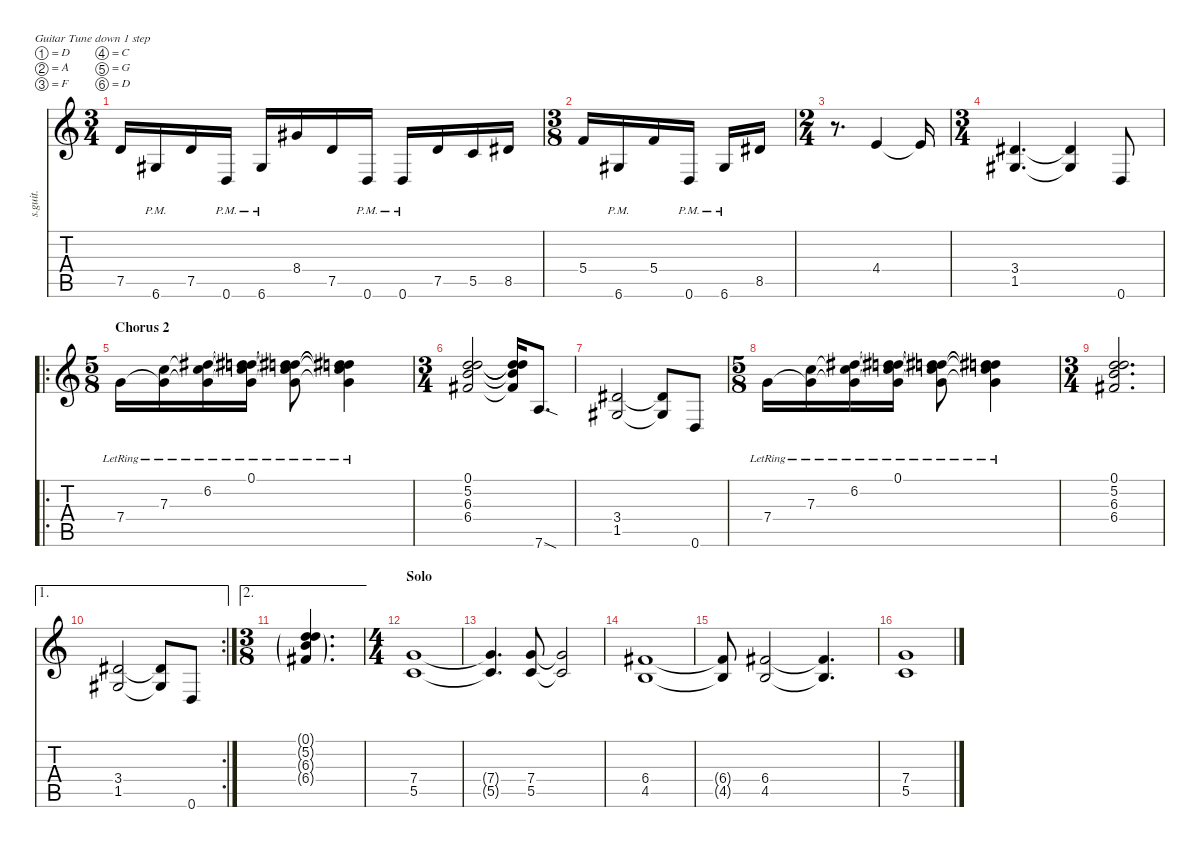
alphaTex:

\defaultSystemsLayout 4
\hideDynamics
\bracketExtendMode nobrackets
\track ("Muhammed Suicmez" "s.guit.") {instrument distortionguitar}
\staff {score tabs}
\tuning (D4 A3 F3 C3 G2 D2)
\ts (3 4)
\tempo (112 hide)
\clef g2
\ks c
7.5.16{lyrics (0 "") lyrics (1 "") lyrics (2 "") lyrics (3 "") lyrics (4 "") dy f} 6.6{pm acc #}.16{lyrics (0 "") lyrics (1 "") lyrics (2 "") lyrics (3 "") lyrics (4 "")} 7.5.16{lyrics (0 "") lyrics (1 "") lyrics (2 "") lyrics (3 "") lyrics (4 "")} 0.6{pm}.16{lyrics (0 "") lyrics (1 "") lyrics (2 "") lyrics (3 "") lyrics (4 "")} 6.6{pm acc #}.16{lyrics (0 "") lyrics (1 "") lyrics (2 "") lyrics (3 "") lyrics (4 "")} 8.4{acc #}.16{lyrics (0 "") lyrics (1 "") lyrics (2 "") lyrics (3 "") lyrics (4 "")} 7.5.16{lyrics (0 "") lyrics (1 "") lyrics (2 "") lyrics (3 "") lyrics (4 "")} 0.6{pm}.16{lyrics (0 "") lyrics (1 "") lyrics (2 "") lyrics (3 "") lyrics (4 "")} 0.6{pm}.16{lyrics (0 "") lyrics (1 "") lyrics (2 "") lyrics (3 "") lyrics (4 "")} 7.5.16{lyrics (0 "") lyrics (1 "") lyrics (2 "") lyrics (3 "") lyrics (4 "")} 5.5.16{lyrics (0 "") lyrics (1 "") lyrics (2 "") lyrics (3 "") lyrics (4 "")} 8.5{acc #}.16{lyrics (0 "") lyrics (1 "") lyrics (2 "") lyrics (3 "") lyrics (4 "")} |
\ts (3 8)
\beaming (8 2 2 2 2)
5.4.16{lyrics (0 "") lyrics (1 "") lyrics (2 "") lyrics (3 "") lyrics (4 "")} 6.6{pm acc #}.16{lyrics (0 "") lyrics (1 "") lyrics (2 "") lyrics (3 "") lyrics (4 "")} 5.4.16{lyrics (0 "") lyrics (1 "") lyrics (2 "") lyrics (3 "") lyrics (4 "")} 0.6{pm}.16{lyrics (0 "") lyrics (1 "") lyrics (2 "") lyrics (3 "") lyrics (4 "")} 6.6{pm acc #}.16{lyrics (0 "") lyrics (1 "") lyrics (2 "") lyrics (3 "") lyrics (4 "")} 8.5{acc #}.16{lyrics (0 "") lyrics (1 "") lyrics (2 "") lyrics (3 "") lyrics (4 "")} |
\ts (2 4)
\beaming (8 2 2 2 2)
r.8{d} 4.4.4{lyrics (0 "") lyrics (1 "") lyrics (2 "") lyrics (3 "") lyrics (4 "")} 4.4{t}.16{lyrics (0 "") lyrics (1 "") lyrics (2 "") lyrics (3 "") lyrics (4 "")} |
\ts (3 4)
\beaming (8 2 2 2 2)
(3.4{acc #} 1.5{acc #}).4{d lyrics (0 "") lyrics (1 "") lyrics (2 "") lyrics (3 "") lyrics (4 "")} (3.4{t acc #} 1.5{t acc #}).4{lyrics (0 "") lyrics (1 "") lyrics (2 "") lyrics (3 "") lyrics (4 "")} 0.6.8{lyrics (0 "") lyrics (1 "") lyrics (2 "") lyrics (3 "") lyrics (4 "")} |
\ro
\ts (5 8)
\beaming (8 2 2 2 2)
\section ("" "Chorus 2")
7.4{lr}.16{lyrics (0 "") lyrics (1 "") lyrics (2 "") lyrics (3 "") lyrics (4 "")} (7.3{lr} 7.4{lr t}).16{lyrics (0 "") lyrics (1 "") lyrics (2 "") lyrics (3 "") lyrics (4 "")} (6.2{lr acc #} 7.3{lr t} 7.4{lr t}).16{lyrics (0 "") lyrics (1 "") lyrics (2 "") lyrics (3 "") lyrics (4 "")} (0.1{lr} 6.2{lr t acc #} 7.3{lr t} 7.4{lr t}).16{lyrics (0 "") lyrics (1 "") lyrics (2 "") lyrics (3 "") lyrics (4 "")} (0.1{lr t} 6.2{lr t acc #} 7.3{lr t} 7.4{lr t}).8{lyrics (0 "") lyrics (1 "") lyrics (2 "") lyrics (3 "") lyrics (4 "")} (0.1{lr t} 6.2{lr t acc #} 7.3{lr t} 7.4{lr t}).4{lyrics (0 "") lyrics (1 "") lyrics (2 "") lyrics (3 "") lyrics (4 "")} |
\ts (3 4)
\beaming (8 2 2 2 2)
(0.1 5.2 6.3 6.4{acc #}).2{lyrics (0 "") lyrics (1 "") lyrics (2 "") lyrics (3 "") lyrics (4 "")} (0.1{t} 5.2{t} 6.3{t} 6.4{t acc #}).16{lyrics (0 "") lyrics (1 "") lyrics (2 "") lyrics (3 "") lyrics (4 "")} 7.6{sod}.8{d lyrics (0 "") lyrics (1 "") lyrics (2 "") lyrics (3 "") lyrics (4 "")} |
(3.4{acc #} 1.5{acc #}).2{lyrics (0 "") lyrics (1 "") lyrics (2 "") lyrics (3 "") lyrics (4 "")} (3.4{t acc #} 1.5{t acc #}).8{lyrics (0 "") lyrics (1 "") lyrics (2 "") lyrics (3 "") lyrics (4 "")} 0.6.8{lyrics (0 "") lyrics (1 "") lyrics (2 "") lyrics (3 "") lyrics (4 "")} |
\ts (5 8)
\beaming (8 2 2 2 2)
7.4{lr}.16{lyrics (0 "") lyrics (1 "") lyrics (2 "") lyrics (3 "") lyrics (4 "")} (7.3{lr} 7.4{lr t}).16{lyrics (0 "") lyrics (1 "") lyrics (2 "") lyrics (3 "") lyrics (4 "")} (6.2{lr acc #} 7.3{lr t} 7.4{lr t}).16{lyrics (0 "") lyrics (1 "") lyrics (2 "") lyrics (3 "") lyrics (4 "")} (0.1{lr} 6.2{lr t acc #} 7.3{lr t} 7.4{lr t}).16{lyrics (0 "") lyrics (1 "") lyrics (2 "") lyrics (3 "") lyrics (4 "")} (0.1{lr t} 6.2{lr t acc #} 7.3{lr t} 7.4{lr t}).8{lyrics (0 "") lyrics (1 "") lyrics (2 "") lyrics (3 "") lyrics (4 "")} (0.1{lr t} 6.2{lr t acc #} 7.3{lr t} 7.4{lr t}).4{lyrics (0 "") lyrics (1 "") lyrics (2 "") lyrics (3 "") lyrics (4 "")} |
\ts (3 4)
\beaming (8 2 2 2 2)
(0.1 5.2 6.3 6.4{acc #}).2{d lyrics (0 "") lyrics (1 "") lyrics (2 "") lyrics (3 "") lyrics (4 "")} |
\ae 1
\rc 2
\tempo (104 hide)
(3.4{acc #} 1.5{acc #}).2{lyrics (0 "") lyrics (1 "") lyrics (2 "") lyrics (3 "") lyrics (4 "")} (3.4{t acc #} 1.5{t acc #}).8{lyrics (0 "") lyrics (1 "") lyrics (2 "") lyrics (3 "") lyrics (4 "")} 0.6.8{lyrics (0 "") lyrics (1 "") lyrics (2 "") lyrics (3 "") lyrics (4 "")} |
\ae 2
\ts (3 8)
\beaming (8 2 2 2 2)
(0.1{g} 5.2{g} 6.3{g} 6.4{g acc #}).4{d lyrics (0 "") lyrics (1 "") lyrics (2 "") lyrics (3 "") lyrics (4 "")} |
\ts (4 4)
\beaming (8 2 2 2 2)
\section ("" "Solo")
(7.4 5.5).1{lyrics (0 "") lyrics (1 "") lyrics (2 "") lyrics (3 "") lyrics (4 "")} |
(7.4{t} 5.5{t}).4{d lyrics (0 "") lyrics (1 "") lyrics (2 "") lyrics (3 "") lyrics (4 "")} (7.4 5.5).8{lyrics (0 "") lyrics (1 "") lyrics (2 "") lyrics (3 "") lyrics (4 "")} (7.4{t} 5.5{t}).2{lyrics (0 "") lyrics (1 "") lyrics (2 "") lyrics (3 "") lyrics (4 "")} |
(6.4{acc #} 4.5).1{lyrics (0 "") lyrics (1 "") lyrics (2 "") lyrics (3 "") lyrics (4 "")} |
(6.4{t acc #} 4.5{t}).8{lyrics (0 "") lyrics (1 "") lyrics (2 "") lyrics (3 "") lyrics (4 "")} (6.4{acc #} 4.5).2{lyrics (0 "") lyrics (1 "") lyrics (2 "") lyrics (3 "") lyrics (4 "")} (6.4{t acc #} 4.5{t}).4{d lyrics (0 "") lyrics (1 "") lyrics (2 "") lyrics (3 "") lyrics (4 "")} |
(7.4 5.5).1{lyrics (0 "") lyrics (1 "") lyrics (2 "") lyrics (3 "") lyrics (4 "")}
